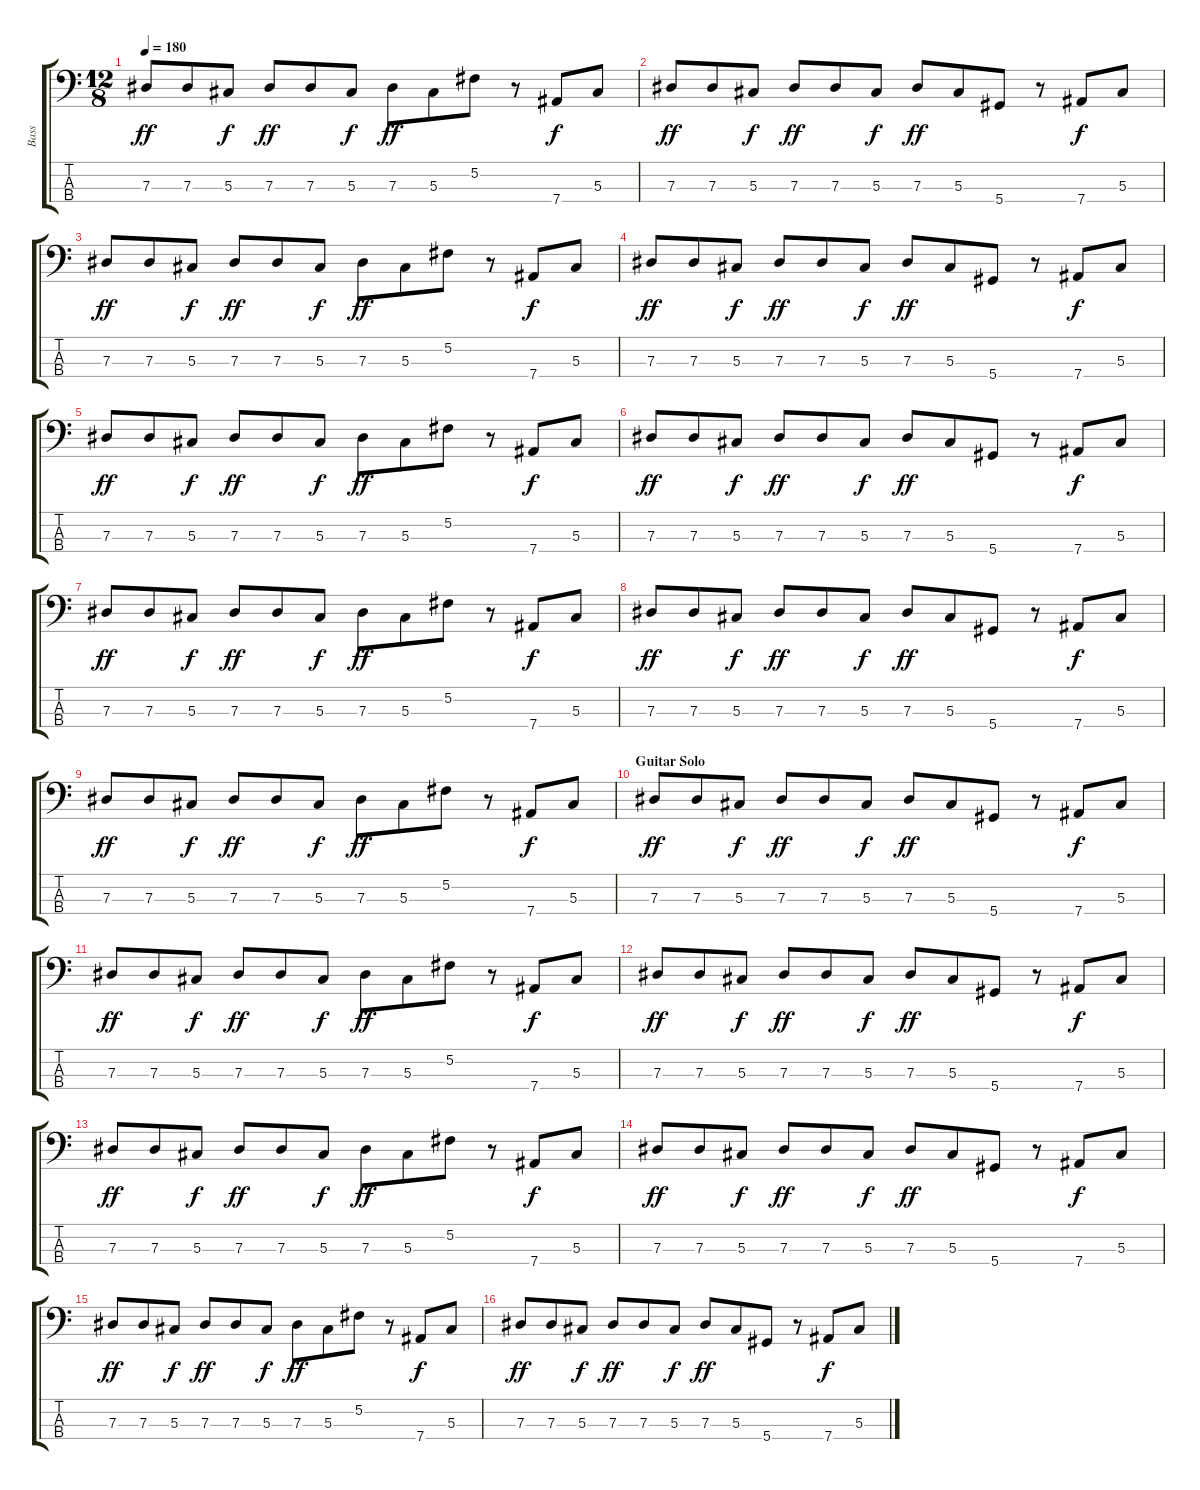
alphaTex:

\track ("Bass" "Bass") {instrument electricbassfinger}
\staff {score tabs}
\tuning (Gb2 Db2 Ab1 Eb1) {hide}
\ts (12 8)
\tempo 180
\clef f4
\ks c
7.3.8{dy ff} 7.3.8 5.3.8{dy f} 7.3.8{dy ff} 7.3.8 5.3.8{dy f} 7.3.8{dy ff} 5.3.8 5.2.8 r.8 7.4.8{dy f} 5.3.8 |
7.3.8{dy ff} 7.3.8 5.3.8{dy f} 7.3.8{dy ff} 7.3.8 5.3.8{dy f} 7.3.8{dy ff} 5.3.8 5.4.8 r.8 7.4.8{dy f} 5.3.8 |
7.3.8{dy ff} 7.3.8 5.3.8{dy f} 7.3.8{dy ff} 7.3.8 5.3.8{dy f} 7.3.8{dy ff} 5.3.8 5.2.8 r.8 7.4.8{dy f} 5.3.8 |
7.3.8{dy ff} 7.3.8 5.3.8{dy f} 7.3.8{dy ff} 7.3.8 5.3.8{dy f} 7.3.8{dy ff} 5.3.8 5.4.8 r.8 7.4.8{dy f} 5.3.8 |
7.3.8{dy ff} 7.3.8 5.3.8{dy f} 7.3.8{dy ff} 7.3.8 5.3.8{dy f} 7.3.8{dy ff} 5.3.8 5.2.8 r.8 7.4.8{dy f} 5.3.8 |
7.3.8{dy ff} 7.3.8 5.3.8{dy f} 7.3.8{dy ff} 7.3.8 5.3.8{dy f} 7.3.8{dy ff} 5.3.8 5.4.8 r.8 7.4.8{dy f} 5.3.8 |
7.3.8{dy ff} 7.3.8 5.3.8{dy f} 7.3.8{dy ff} 7.3.8 5.3.8{dy f} 7.3.8{dy ff} 5.3.8 5.2.8 r.8 7.4.8{dy f} 5.3.8 |
7.3.8{dy ff} 7.3.8 5.3.8{dy f} 7.3.8{dy ff} 7.3.8 5.3.8{dy f} 7.3.8{dy ff} 5.3.8 5.4.8 r.8 7.4.8{dy f} 5.3.8 |
7.3.8{dy ff} 7.3.8 5.3.8{dy f} 7.3.8{dy ff} 7.3.8 5.3.8{dy f} 7.3.8{dy ff} 5.3.8 5.2.8 r.8 7.4.8{dy f} 5.3.8 |
\section ("" "Guitar Solo")
7.3.8{dy ff} 7.3.8 5.3.8{dy f} 7.3.8{dy ff} 7.3.8 5.3.8{dy f} 7.3.8{dy ff} 5.3.8 5.4.8 r.8 7.4.8{dy f} 5.3.8 |
7.3.8{dy ff} 7.3.8 5.3.8{dy f} 7.3.8{dy ff} 7.3.8 5.3.8{dy f} 7.3.8{dy ff} 5.3.8 5.2.8 r.8 7.4.8{dy f} 5.3.8 |
7.3.8{dy ff} 7.3.8 5.3.8{dy f} 7.3.8{dy ff} 7.3.8 5.3.8{dy f} 7.3.8{dy ff} 5.3.8 5.4.8 r.8 7.4.8{dy f} 5.3.8 |
7.3.8{dy ff} 7.3.8 5.3.8{dy f} 7.3.8{dy ff} 7.3.8 5.3.8{dy f} 7.3.8{dy ff} 5.3.8 5.2.8 r.8 7.4.8{dy f} 5.3.8 |
7.3.8{dy ff} 7.3.8 5.3.8{dy f} 7.3.8{dy ff} 7.3.8 5.3.8{dy f} 7.3.8{dy ff} 5.3.8 5.4.8 r.8 7.4.8{dy f} 5.3.8 |
7.3.8{dy ff} 7.3.8 5.3.8{dy f} 7.3.8{dy ff} 7.3.8 5.3.8{dy f} 7.3.8{dy ff} 5.3.8 5.2.8 r.8 7.4.8{dy f} 5.3.8 |
7.3.8{dy ff} 7.3.8 5.3.8{dy f} 7.3.8{dy ff} 7.3.8 5.3.8{dy f} 7.3.8{dy ff} 5.3.8 5.4.8 r.8 7.4.8{dy f} 5.3.8
